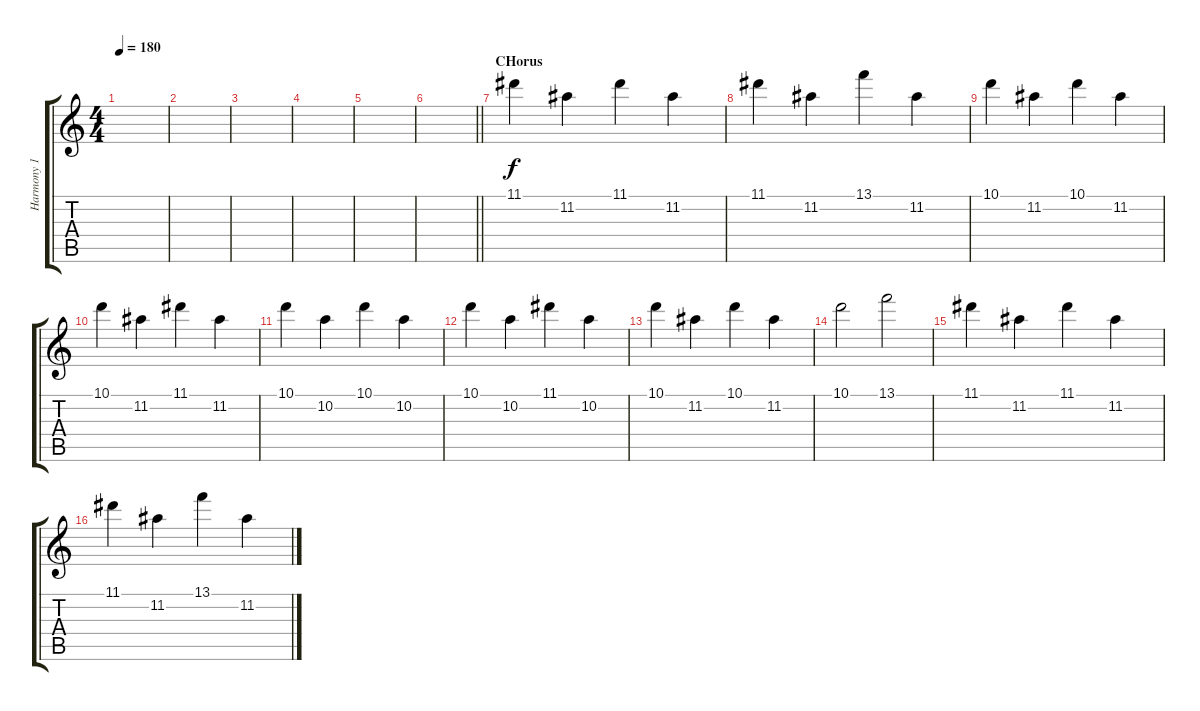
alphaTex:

\track ("Harmony 1" "Harmony 1") {instrument distortionguitar}
\staff {score tabs}
\tuning (E4 B3 G3 D3 A2 D2) {hide}
\ts (4 4)
\tempo 180
\clef g2
\ks c
|
|
|
|
|
\barLineRight lightlight
|
\section ("" "CHorus")
11.1.4 11.2.4 11.1.4 11.2.4 |
11.1.4 11.2.4 13.1.4 11.2.4 |
10.1.4 11.2.4 10.1.4 11.2.4 |
10.1.4 11.2.4 11.1.4 11.2.4 |
10.1.4 10.2.4 10.1.4 10.2.4 |
10.1.4 10.2.4 11.1.4 10.2.4 |
10.1.4 11.2.4 10.1.4 11.2.4 |
10.1.2 13.1.2 |
11.1.4 11.2.4 11.1.4 11.2.4 |
11.1.4 11.2.4 13.1.4 11.2.4
